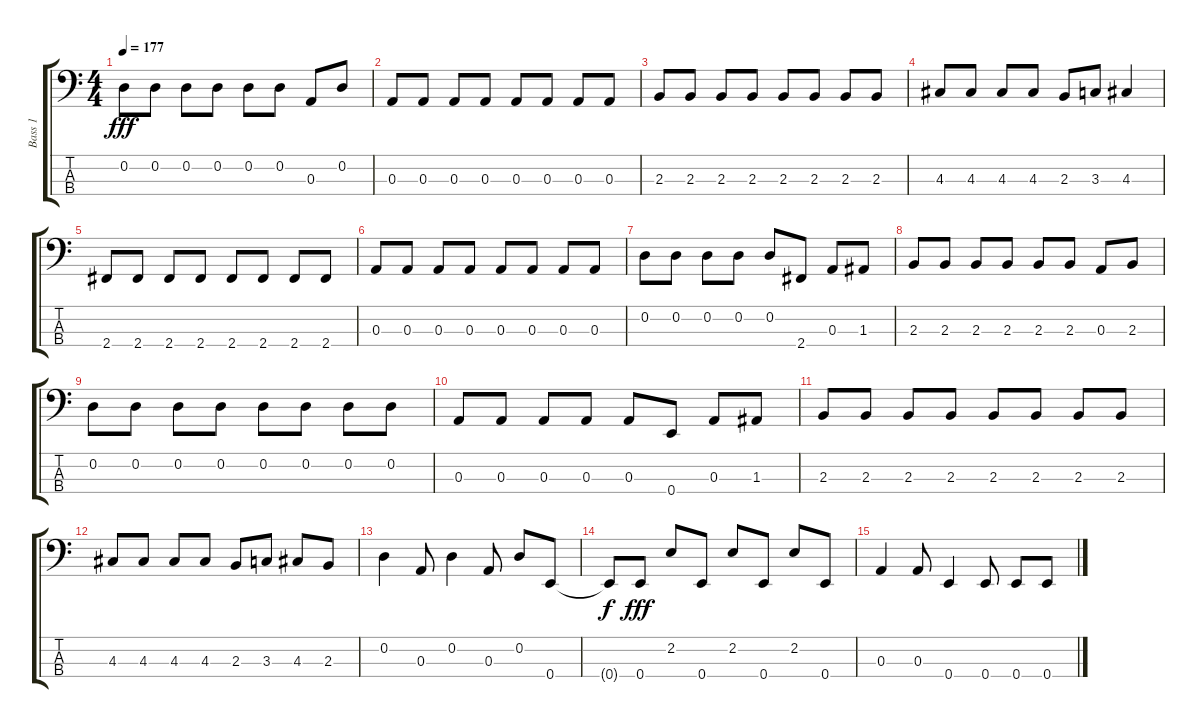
\track ("Bass 1" "Bass 1") {instrument electricbassfinger}
\staff {score tabs}
\tuning (G2 D2 A1 E1) {hide}
\ts (4 4)
\tempo 177
\clef f4
\ks c
0.2.8{dy fff} 0.2.8 0.2.8 0.2.8 0.2.8 0.2.8 0.3.8 0.2.8 |
0.3.8 0.3.8 0.3.8 0.3.8 0.3.8 0.3.8 0.3.8 0.3.8 |
2.3.8 2.3.8 2.3.8 2.3.8 2.3.8 2.3.8 2.3.8 2.3.8 |
4.3.8 4.3.8 4.3.8 4.3.8 2.3.8 3.3.8 4.3.4 |
2.4.8 2.4.8 2.4.8 2.4.8 2.4.8 2.4.8 2.4.8 2.4.8 |
0.3.8 0.3.8 0.3.8 0.3.8 0.3.8 0.3.8 0.3.8 0.3.8 |
0.2.8 0.2.8 0.2.8 0.2.8 0.2.8 2.4.8 0.3.8 1.3.8 |
2.3.8 2.3.8 2.3.8 2.3.8 2.3.8 2.3.8 0.3.8 2.3.8 |
0.2.8 0.2.8 0.2.8 0.2.8 0.2.8 0.2.8 0.2.8 0.2.8 |
0.3.8 0.3.8 0.3.8 0.3.8 0.3.8 0.4.8 0.3.8 1.3.8 |
2.3.8 2.3.8 2.3.8 2.3.8 2.3.8 2.3.8 2.3.8 2.3.8 |
4.3.8 4.3.8 4.3.8 4.3.8 2.3.8 3.3.8 4.3.8 2.3.8 |
0.2.4 0.3.8 0.2.4 0.3.8 0.2.8 0.4.8 |
0.4{t}.8{dy f} 0.4.8{dy fff} 2.2.8 0.4.8 2.2.8 0.4.8 2.2.8 0.4.8 |
0.3.4 0.3.8 0.4.4 0.4.8 0.4.8 0.4.8
